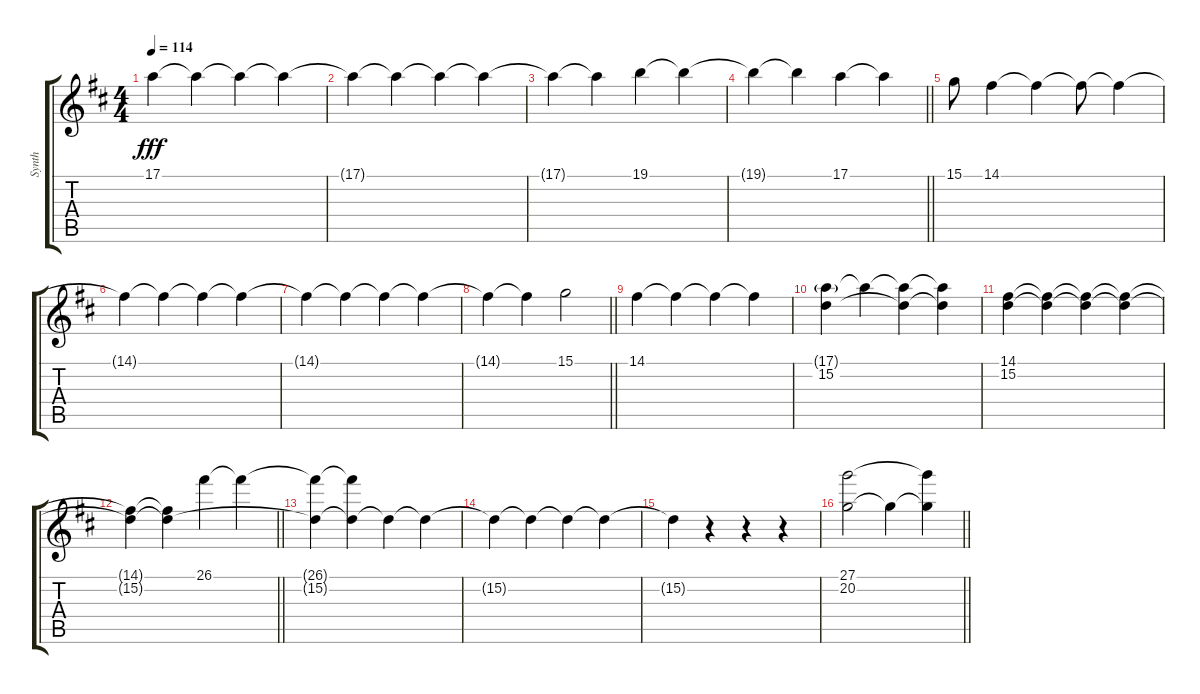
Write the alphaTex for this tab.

\track ("Synth" "Synth") {instrument recorder}
\staff {score tabs}
\tuning (E4 B3 G3 D3 A2 E2) {hide}
\ts (4 4)
\tempo 114
\clef g2
\ks d
17.1{t}.4{dy fff} 17.1{t}.4 17.1{t}.4 17.1{t}.4 |
17.1{t}.4 17.1{t}.4 17.1{t}.4 17.1{t}.4 |
17.1{t}.4 17.1{t}.4 19.1.4 19.1{t}.4 |
\barLineRight lightlight
19.1{t}.4 19.1{t}.4 17.1.4 17.1{t}.4 |
15.1.8 14.1.4 14.1{t}.4 14.1{t}.8 14.1{t}.4 |
14.1{t}.4 14.1{t}.4 14.1{t}.4 14.1{t}.4 |
14.1{t}.4 14.1{t}.4 14.1{t}.4 14.1{t}.4 |
\barLineRight lightlight
14.1{t}.4 14.1{t}.4 15.1.2 |
14.1.4 14.1{t}.4 14.1{t}.4 14.1{t}.4 |
(17.1{g} 15.2).4 17.1{t}.4 (17.1{t} 15.2{t}).4 (17.1{t} 15.2{t}).4 |
(14.1 15.2).4 (14.1{t} 15.2{t}).4 (14.1{t} 15.2{t}).4 (14.1{t} 15.2{t}).4 |
\barLineRight lightlight
(14.1{t} 15.2{t}).4 (14.1{t} 15.2{t}).4 26.1.4 26.1{t}.4 |
(26.1{t} 15.2{t}).4 (26.1{t} 15.2{t}).4 15.2{t}.4 15.2{t}.4 |
15.2{t}.4 15.2{t}.4 15.2{t}.4 15.2{t}.4 |
15.2{t}.4 r.4 r.4 r.4 |
\barLineRight lightlight
(27.1 20.2).2 20.2{t}.4 (27.1{t} 20.2{t}).4
